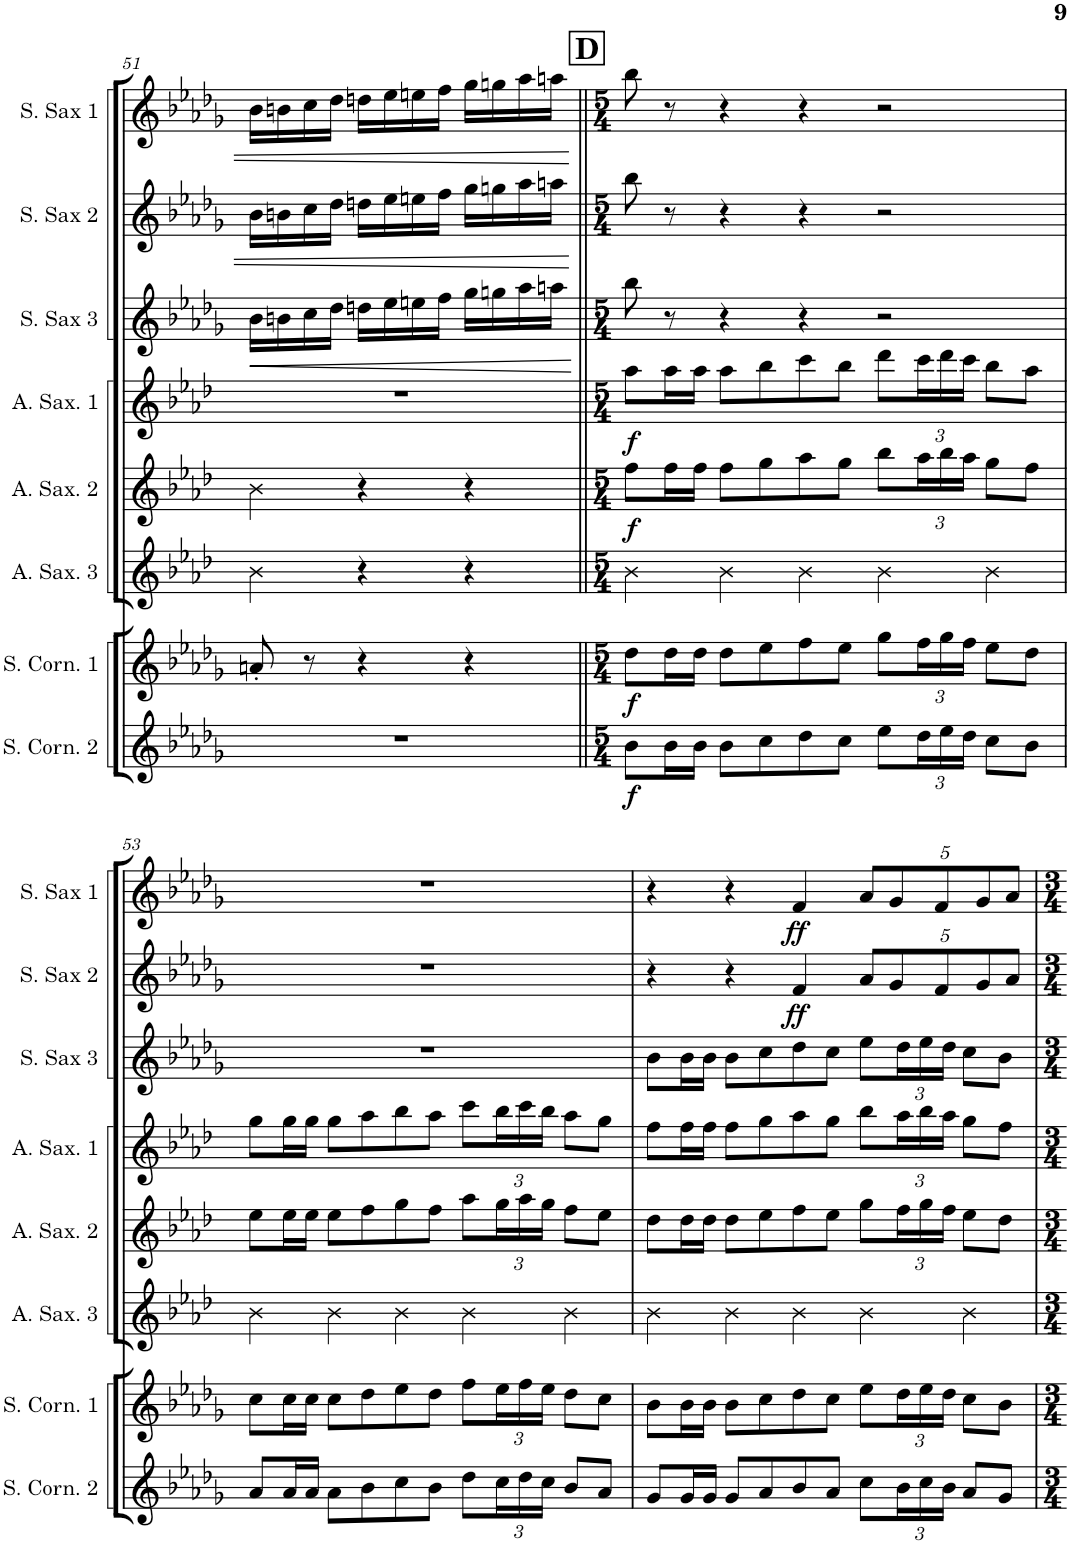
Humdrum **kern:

**kern	**dynam	**kern	**dynam	**kern	**kern	**dynam	**kern	**dynam	**kern	**dynam	**kern	**dynam	**kern	**dynam
*part8	*part8	*part7	*part7	*part6	*part5	*part5	*part4	*part4	*part3	*part3	*part2	*part2	*part1	*part1
*staff8	*staff8	*staff7	*staff7	*staff6	*staff5	*staff5	*staff4	*staff4	*staff3	*staff3	*staff2	*staff2	*staff1	*staff1
*I"Solo Cornet 2	*	*I"Solo Cornet 1	*	*I"Alt Sax 3	*I"Alt Sax 2	*	*I"Alt Sax 1	*	*I"Sopraan Sax 3	*	*I"Sopraan Sax 2	*	*I"Sopraan Sax 1	*
*I'S. Corn. 2	*	*I'S. Corn. 1	*	*I'A. Sax. 3	*I'A. Sax. 2	*	*I'A. Sax. 1	*	*I'S. Sax 3	*	*I'S. Sax 2	*	*I'S. Sax 1	*
!!LO:PB:g=z
*clefG2	*	*clefG2	*	*clefG2	*clefG2	*	*clefG2	*	*clefG2	*	*clefG2	*	*clefG2	*
*Trd1c2	*	*Trd1c2	*	*Trd5c9	*Trd5c9	*	*Trd5c9	*	*Trd1c2	*	*Trd1c2	*	*Trd1c2	*
*k[b-e-a-d-g-]	*	*k[b-e-a-d-g-]	*	*k[b-e-a-d-]	*k[b-e-a-d-]	*	*k[b-e-a-d-]	*	*k[b-e-a-d-g-]	*	*k[b-e-a-d-g-]	*	*k[b-e-a-d-g-]	*
*M3/4	*	*M3/4	*	*M3/4	*M3/4	*	*M3/4	*	*M3/4	*	*M3/4	*	*M3/4	*
=51	=51	=51	=51	=51	=51	=51	=51	=51	=51	=51	=51	=51	=51	=51
!	!	!	!	!	!	!	!	!	!	!LO:HP:b	!	!	!	!
2.r	.	8an'/	.	4b-\	4b-\	.	2.r	.	16b-\LL	<	16b-\LL	.	16b-\LL	.
.	.	.	.	.	.	.	.	.	16bn\	.	16bn\	.	16bn\	.
.	.	8r	.	.	.	.	.	.	16cc\	.	16cc\	.	16cc\	.
.	.	.	.	.	.	.	.	.	16dd-\JJ	.	16dd-\JJ	.	16dd-\JJ	.
.	.	4r	.	4r	4r	.	.	.	16ddn\LL	.	16ddn\LL	.	16ddn\LL	.
.	.	.	.	.	.	.	.	.	16ee-\	.	16ee-\	.	16ee-\	.
.	.	.	.	.	.	.	.	.	16een\	.	16een\	.	16een\	.
.	.	.	.	.	.	.	.	.	16ff\JJ	.	16ff\JJ	.	16ff\JJ	.
.	.	4r	.	4r	4r	.	.	.	16gg-\LL	.	16gg-\LL	.	16gg-\LL	.
.	.	.	.	.	.	.	.	.	16ggn\	.	16ggn\	.	16ggn\	.
.	.	.	.	.	.	.	.	.	16aa-\	.	16aa-\	.	16aa-\	.
.	.	.	.	.	.	.	.	.	16aan\JJ	.	16aan\JJ	.	16aan\JJ	.
.	.	.	.	.	.	.	.	.	.	[	.	.	.	.
!!LO:REH:place=s1:a:B:cj:fs=14:t=D
=52||	=52||	=52||	=52||	=52||	=52||	=52||	=52||	=52||	=52||	=52||	=52||	=52||	=52||	=52||
*M5/4	*	*M5/4	*	*M5/4	*M5/4	*	*M5/4	*	*M5/4	*	*M5/4	*	*M5/4	*
!	!LO:DY:b	!	!LO:DY:b	!	!	!LO:DY:b	!	!LO:DY:b	!	!	!	!	!	!
8b-\L	f	8dd-\L	f	4b-\	8ff\L	f	8aa-\L	f	8bb-\	.	8bb-\	.	8bb-\	.
16b-\L	.	16dd-\L	.	.	16ff\L	.	16aa-\L	.	8r	.	8r	.	8r	.
16b-\JJ	.	16dd-\JJ	.	.	16ff\JJ	.	16aa-\JJ	.	.	.	.	.	.	.
8b-\L	.	8dd-\L	.	4b-\	8ff\L	.	8aa-\L	.	4r	.	4r	.	4r	.
8cc\	.	8ee-\	.	.	8gg\	.	8bb-\	.	.	.	.	.	.	.
8dd-\	.	8ff\	.	4b-\	8aa-\	.	8ccc\	.	4r	.	4r	.	4r	.
8cc\J	.	8ee-\J	.	.	8gg\J	.	8bb-\J	.	.	.	.	.	.	.
8ee-\L	.	8gg-\L	.	4b-\	8bb-\L	.	8ddd-\L	.	2r	.	2r	.	2r	.
*Xbrackettup	*	*Xbrackettup	*	*	*Xbrackettup	*	*Xbrackettup	*	*	*	*	*	*	*
24dd-\L	.	24ff\L	.	.	24aa-\L	.	24ccc\L	.	.	.	.	.	.	.
24ee-\	.	24gg-\	.	.	24bb-\	.	24ddd-\	.	.	.	.	.	.	.
24dd-\JJ	.	24ff\JJ	.	.	24aa-\JJ	.	24ccc\JJ	.	.	.	.	.	.	.
8cc\L	.	8ee-\L	.	4b-\	8gg\L	.	8bb-\L	.	.	.	.	.	.	.
8b-\J	.	8dd-\J	.	.	8ff\J	.	8aa-\J	.	.	.	.	.	.	.
!!LO:LB:g=z
=53	=53	=53	=53	=53	=53	=53	=53	=53	=53	=53	=53	=53	=53	=53
8a-/L	.	8cc\L	.	4b-\	8ee-\L	.	8gg\L	.	4%5r	.	4%5r	.	4%5r	.
16a-/L	.	16cc\L	.	.	16ee-\L	.	16gg\L	.	.	.	.	.	.	.
16a-/JJ	.	16cc\JJ	.	.	16ee-\JJ	.	16gg\JJ	.	.	.	.	.	.	.
8a-\L	.	8cc\L	.	4b-\	8ee-\L	.	8gg\L	.	.	.	.	.	.	.
8b-\	.	8dd-\	.	.	8ff\	.	8aa-\	.	.	.	.	.	.	.
8cc\	.	8ee-\	.	4b-\	8gg\	.	8bb-\	.	.	.	.	.	.	.
8b-\J	.	8dd-\J	.	.	8ff\J	.	8aa-\J	.	.	.	.	.	.	.
8dd-\L	.	8ff\L	.	4b-\	8aa-\L	.	8ccc\L	.	.	.	.	.	.	.
24cc\L	.	24ee-\L	.	.	24gg\L	.	24bb-\L	.	.	.	.	.	.	.
24dd-\	.	24ff\	.	.	24aa-\	.	24ccc\	.	.	.	.	.	.	.
24cc\JJ	.	24ee-\JJ	.	.	24gg\JJ	.	24bb-\JJ	.	.	.	.	.	.	.
8b-/L	.	8dd-\L	.	4b-\	8ff\L	.	8aa-\L	.	.	.	.	.	.	.
8a-/J	.	8cc\J	.	.	8ee-\J	.	8gg\J	.	.	.	.	.	.	.
=54	=54	=54	=54	=54	=54	=54	=54	=54	=54	=54	=54	=54	=54	=54
8g-/L	.	8b-\L	.	4b-\	8dd-\L	.	8ff\L	.	8b-\L	.	4r	.	4r	.
16g-/L	.	16b-\L	.	.	16dd-\L	.	16ff\L	.	16b-\L	.	.	.	.	.
16g-/JJ	.	16b-\JJ	.	.	16dd-\JJ	.	16ff\JJ	.	16b-\JJ	.	.	.	.	.
8g-/L	.	8b-\L	.	4b-\	8dd-\L	.	8ff\L	.	8b-\L	.	4r	.	4r	.
8a-/	.	8cc\	.	.	8ee-\	.	8gg\	.	8cc\	.	.	.	.	.
!	!	!	!	!	!	!	!	!	!	!	!	!LO:DY:b	!	!LO:DY:b
8b-/	.	8dd-\	.	4b-\	8ff\	.	8aa-\	.	8dd-\	.	4f/	ff	4f/	ff
8a-/J	.	8cc\J	.	.	8ee-\J	.	8gg\J	.	8cc\J	.	.	.	.	.
*	*	*	*	*	*	*	*	*	*	*	*Xbrackettup	*	*Xbrackettup	*
8cc\L	.	8ee-\L	.	4b-\	8gg\L	.	8bb-\L	.	8ee-\L	.	10a-/L	.	10a-/L	.
.	.	.	.	.	.	.	.	.	.	.	10g-/	.	10g-/	.
*	*	*	*	*	*	*	*	*	*Xbrackettup	*	*	*	*	*
24b-\L	.	24dd-\L	.	.	24ff\L	.	24aa-\L	.	24dd-\L	.	.	.	.	.
24cc\	.	24ee-\	.	.	24gg\	.	24bb-\	.	24ee-\	.	.	.	.	.
.	.	.	.	.	.	.	.	.	.	.	10f/	.	10f/	.
24b-\JJ	.	24dd-\JJ	.	.	24ff\JJ	.	24aa-\JJ	.	24dd-\JJ	.	.	.	.	.
8a-/L	.	8cc\L	.	4b-\	8ee-\L	.	8gg\L	.	8cc\L	.	.	.	.	.
.	.	.	.	.	.	.	.	.	.	.	10g-/	.	10g-/	.
8g-/J	.	8b-\J	.	.	8dd-\J	.	8ff\J	.	8b-\J	.	.	.	.	.
.	.	.	.	.	.	.	.	.	.	.	10a-/J	.	10a-/J	.
=	=	=	=	=	=	=	=	=	=	=	=	=	=	=
*-	*-	*-	*-	*-	*-	*-	*-	*-	*-	*-	*-	*-	*-	*-
